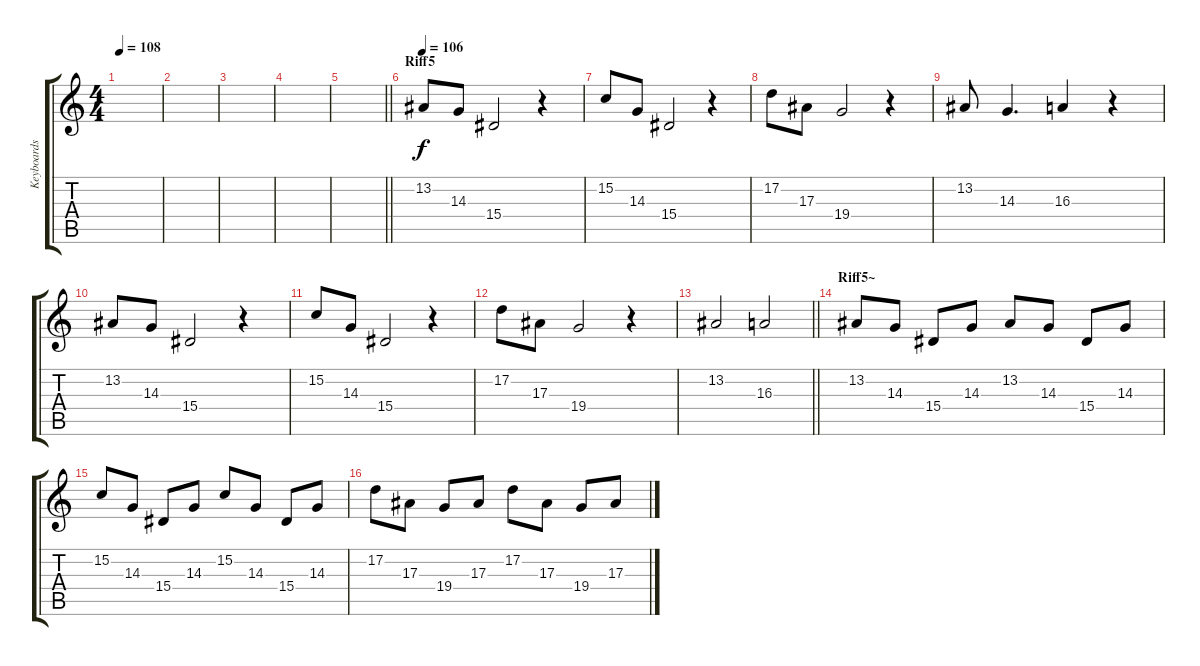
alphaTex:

\track ("Keyboards" "Keyboards") {instrument acousticgrandpiano}
\staff {score tabs}
\tuning (D4 A3 F3 C3 G2 D2) {hide}
\ts (4 4)
\tempo 108
\clef g2
\ks c
|
|
|
|
\barLineRight lightlight
|
\section ("" "Riff5")
\tempo 106
13.2.8{volume 10 instrument acousticgrandpiano} 14.3.8 15.4.2 r.4 |
15.2.8 14.3.8 15.4.2 r.4 |
17.2.8 17.3.8 19.4.2 r.4 |
13.2.8 14.3.4{d} 16.3.4 r.4 |
13.2.8 14.3.8 15.4.2 r.4 |
15.2.8 14.3.8 15.4.2 r.4 |
17.2.8 17.3.8 19.4.2 r.4 |
\barLineRight lightlight
13.2.2 16.3.2 |
\section ("" "Riff5~")
13.2.8{volume 12} 14.3.8 15.4.8 14.3.8 13.2.8 14.3.8 15.4.8 14.3.8 |
15.2.8 14.3.8 15.4.8 14.3.8 15.2.8 14.3.8 15.4.8 14.3.8 |
17.2.8 17.3.8 19.4.8 17.3.8 17.2.8 17.3.8 19.4.8 17.3.8
